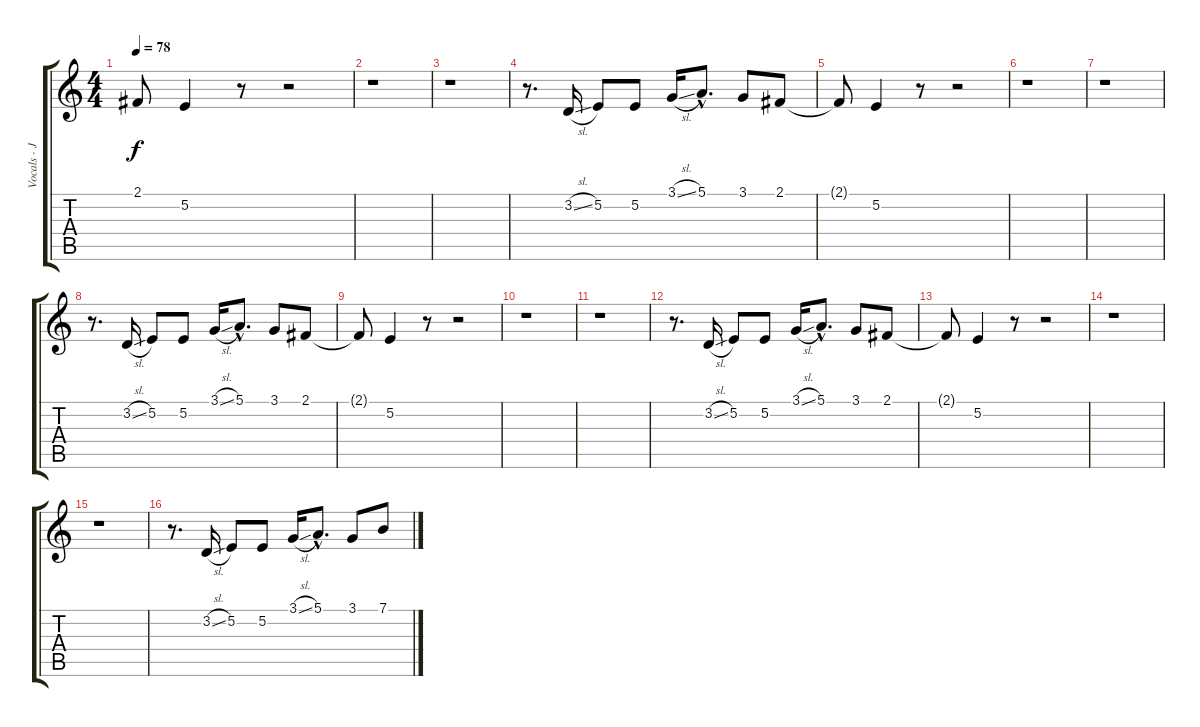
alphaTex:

\track ("Vocals - Jeff Martin" "Vocals - J") {instrument ocarina}
\staff {score tabs}
\tuning (E4 B3 G3 D3 A2 E2) {hide}
\ts (4 4)
\tempo 78
\clef g2
\ks c
2.1{t}.8{dy f} 5.2.4 r.8 r.2 |
r.1 |
r.1 |
r.8{d} 3.2{sl}.16 5.2.8 5.2.8 3.1{sl}.16 5.1{hac}.8{d} 3.1.8 2.1.8 |
2.1{t}.8 5.2.4 r.8 r.2 |
r.1 |
r.1 |
r.8{d} 3.2{sl}.16 5.2.8 5.2.8 3.1{sl}.16 5.1{hac}.8{d} 3.1.8 2.1.8 |
2.1{t}.8 5.2.4 r.8 r.2 |
r.1 |
r.1 |
r.8{d} 3.2{sl}.16 5.2.8 5.2.8 3.1{sl}.16 5.1{hac}.8{d} 3.1.8 2.1.8 |
2.1{t}.8 5.2.4 r.8 r.2 |
r.1 |
r.1 |
r.8{d} 3.2{sl}.16 5.2.8 5.2.8 3.1{sl}.16 5.1{hac}.8{d} 3.1.8 7.1.8
